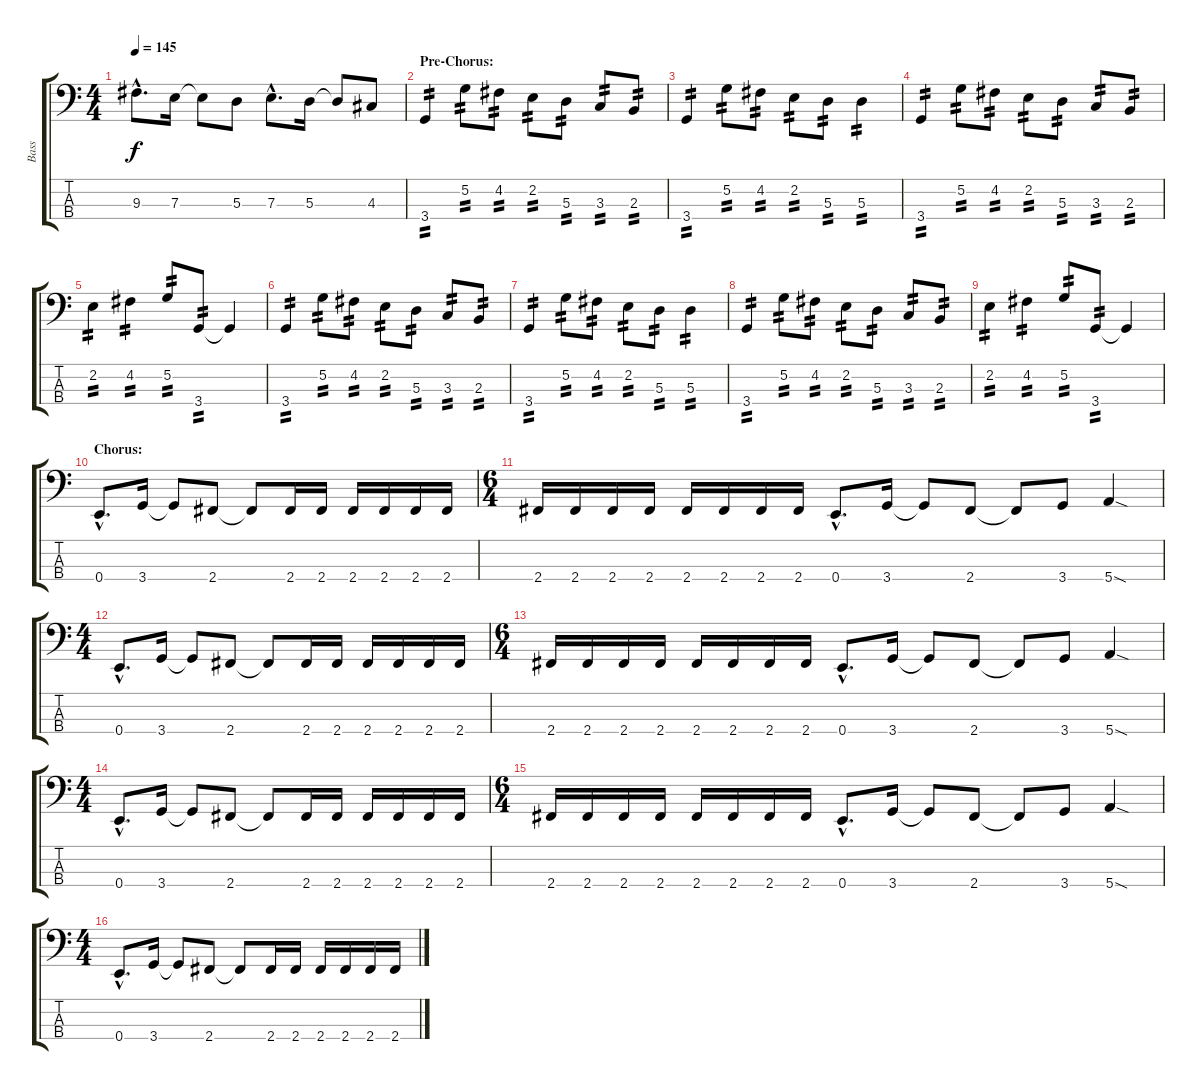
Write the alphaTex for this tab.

\track ("Bass" "Bass") {instrument electricbasspick}
\staff {score tabs}
\tuning (G2 D2 A1 E1) {hide}
\ts (4 4)
\tempo 145
\clef f4
\ks c
9.3{hac}.8{d dy f} 7.3.16 7.3{t}.8 5.3.8 7.3{hac}.8{d} 5.3.16 5.3{t}.8 4.3.8 |
\section ("" "Pre-Chorus:")
3.4.4{tp 2} 5.2.8{tp 2} 4.2.8{tp 2} 2.2.8{tp 2} 5.3.8{tp 2} 3.3.8{tp 2} 2.3.8{tp 2} |
3.4.4{tp 2} 5.2.8{tp 2} 4.2.8{tp 2} 2.2.8{tp 2} 5.3.8{tp 2} 5.3.4{tp 2} |
3.4.4{tp 2} 5.2.8{tp 2} 4.2.8{tp 2} 2.2.8{tp 2} 5.3.8{tp 2} 3.3.8{tp 2} 2.3.8{tp 2} |
2.2.4{tp 2} 4.2.4{tp 2} 5.2.8{tp 2} 3.4.8{tp 2} 3.4{t}.4 |
3.4.4{tp 2} 5.2.8{tp 2} 4.2.8{tp 2} 2.2.8{tp 2} 5.3.8{tp 2} 3.3.8{tp 2} 2.3.8{tp 2} |
3.4.4{tp 2} 5.2.8{tp 2} 4.2.8{tp 2} 2.2.8{tp 2} 5.3.8{tp 2} 5.3.4{tp 2} |
3.4.4{tp 2} 5.2.8{tp 2} 4.2.8{tp 2} 2.2.8{tp 2} 5.3.8{tp 2} 3.3.8{tp 2} 2.3.8{tp 2} |
2.2.4{tp 2} 4.2.4{tp 2} 5.2.8{tp 2} 3.4.8{tp 2} 3.4{t}.4 |
\section ("" "Chorus:")
0.4{hac}.8{d} 3.4.16 3.4{t}.8 2.4.8 2.4{t}.8 2.4.16 2.4.16 2.4.16 2.4.16 2.4.16 2.4.16 |
\ts (6 4)
2.4.16 2.4.16 2.4.16 2.4.16 2.4.16 2.4.16 2.4.16 2.4.16 0.4{hac}.8{d} 3.4.16 3.4{t}.8 2.4.8 2.4{t}.8 3.4.8 5.4{sod}.4 |
\ts (4 4)
0.4{hac}.8{d} 3.4.16 3.4{t}.8 2.4.8 2.4{t}.8 2.4.16 2.4.16 2.4.16 2.4.16 2.4.16 2.4.16 |
\ts (6 4)
2.4.16 2.4.16 2.4.16 2.4.16 2.4.16 2.4.16 2.4.16 2.4.16 0.4{hac}.8{d} 3.4.16 3.4{t}.8 2.4.8 2.4{t}.8 3.4.8 5.4{sod}.4 |
\ts (4 4)
0.4{hac}.8{d} 3.4.16 3.4{t}.8 2.4.8 2.4{t}.8 2.4.16 2.4.16 2.4.16 2.4.16 2.4.16 2.4.16 |
\ts (6 4)
2.4.16 2.4.16 2.4.16 2.4.16 2.4.16 2.4.16 2.4.16 2.4.16 0.4{hac}.8{d} 3.4.16 3.4{t}.8 2.4.8 2.4{t}.8 3.4.8 5.4{sod}.4 |
\ts (4 4)
0.4{hac}.8{d} 3.4.16 3.4{t}.8 2.4.8 2.4{t}.8 2.4.16 2.4.16 2.4.16 2.4.16 2.4.16 2.4.16
